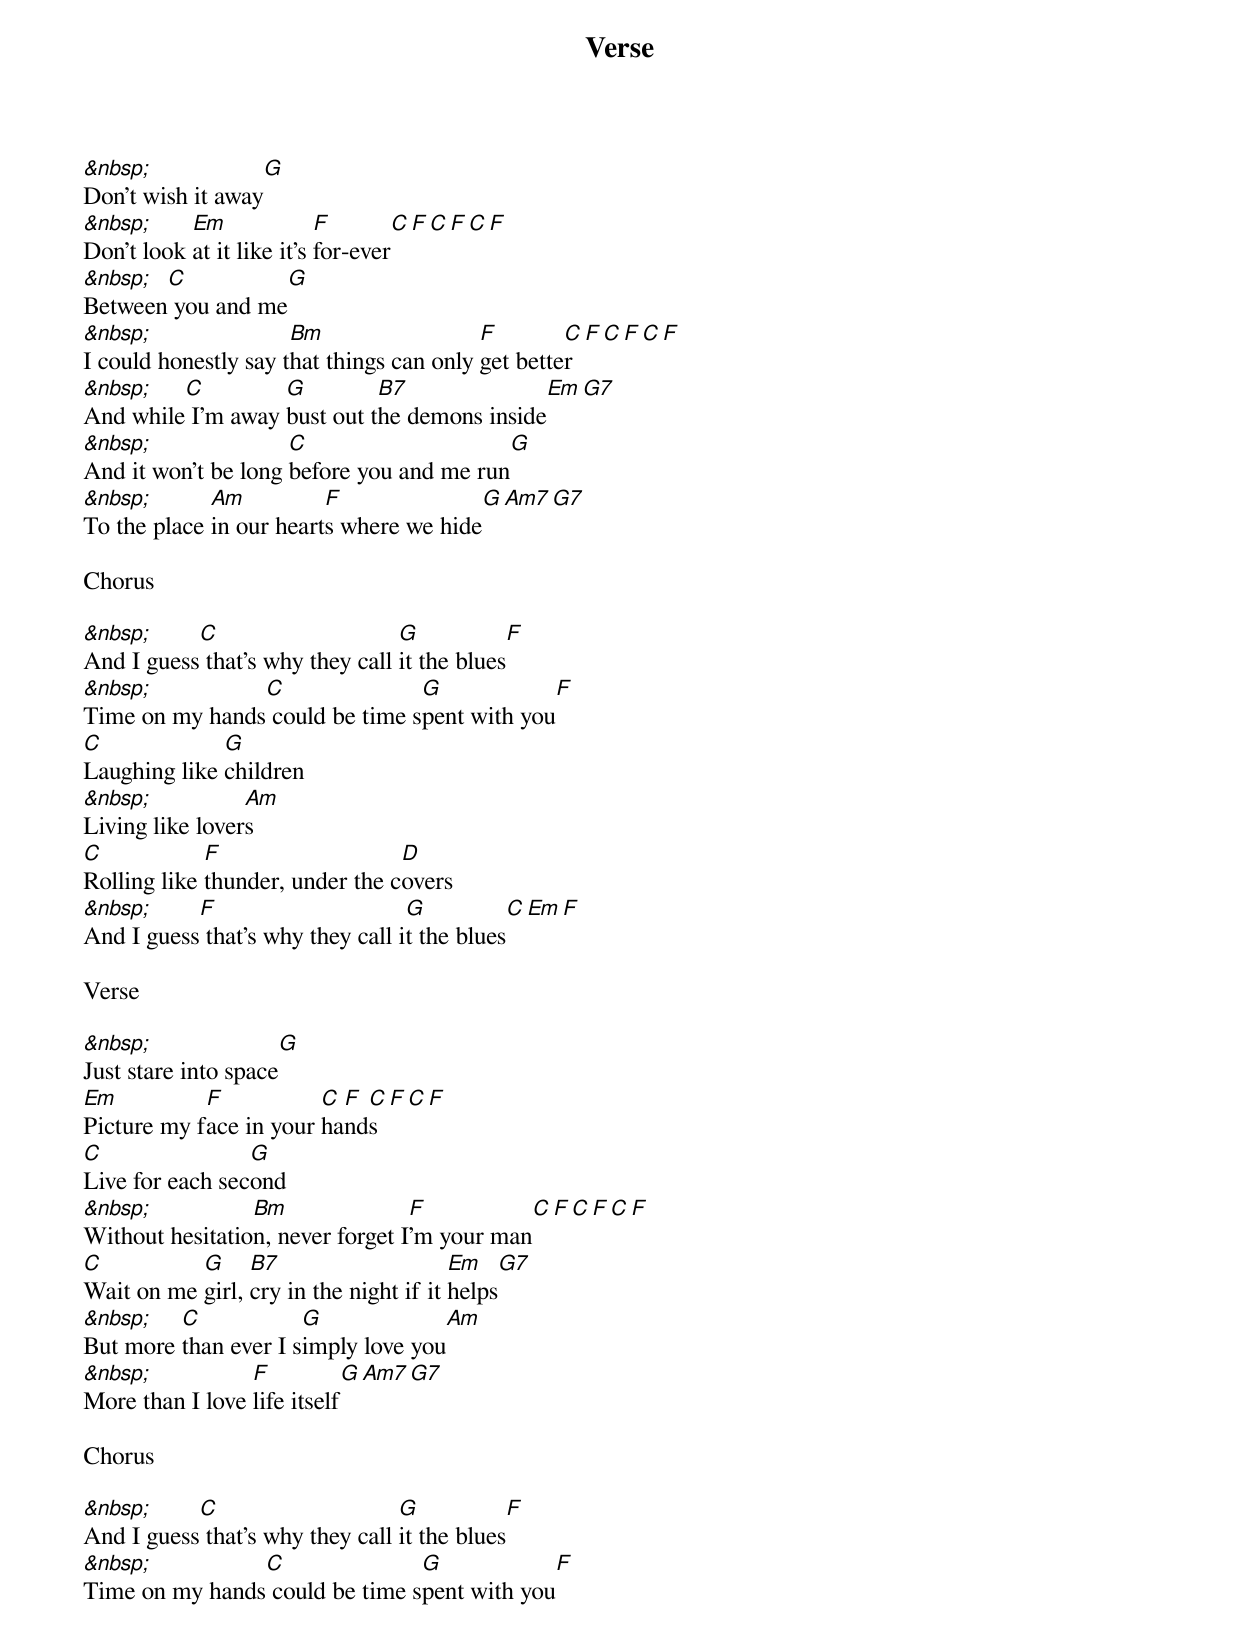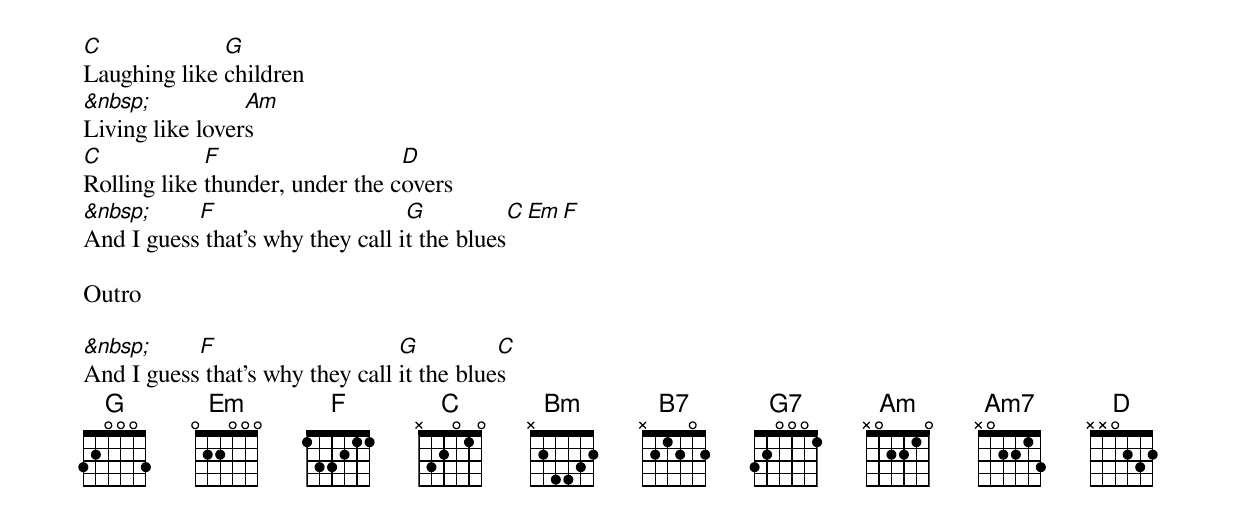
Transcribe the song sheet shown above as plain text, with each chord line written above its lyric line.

Verse

&nbsp;             G
Don't wish it away
&nbsp;     Em              F        C    F C F C F
Don't look at it like it's for-ever
&nbsp; C             G
Between you and me
&nbsp;                Bm                  F        C      F C F C F
I could honestly say that things can only get better
&nbsp;   C         G         B7               Em    G7
And while I'm away bust out the demons inside
&nbsp;               C                     G
And it won't be long before you and me run
&nbsp;       Am          F               G    Am7    G7
To the place in our hearts where we hide

Chorus

&nbsp;     C                     G           F
And I guess that's why they call it the blues
&nbsp;          C               G              F
Time on my hands could be time spent with you
C             G
Laughing like children
&nbsp;           Am
Living like lovers
C            F                   D
Rolling like thunder, under the covers
&nbsp;     F                      G          C      Em F
And I guess that's why they call it the blues

Verse

&nbsp;               G
Just stare into space
Em          F           C F C F C F
Picture my face in your hands
C                G
Live for each second
&nbsp;           Bm               F            C  F C F C F
Without hesitation, never forget I'm your man
C          G     B7                     Em     G7
Wait on me girl, cry in the night if it helps
&nbsp;   C            G               Am
But more than ever I simply love you
&nbsp;           F           G     Am7    G7
More than I love life itself

Chorus

&nbsp;     C                     G           F
And I guess that's why they call it the blues
&nbsp;          C               G              F
Time on my hands could be time spent with you
C             G
Laughing like children
&nbsp;           Am
Living like lovers
C            F                   D
Rolling like thunder, under the covers
&nbsp;     F                      G           C      Em F
And I guess that's why they call it the blues

Outro

&nbsp;     F                     G          C
And I guess that's why they call it the blues
